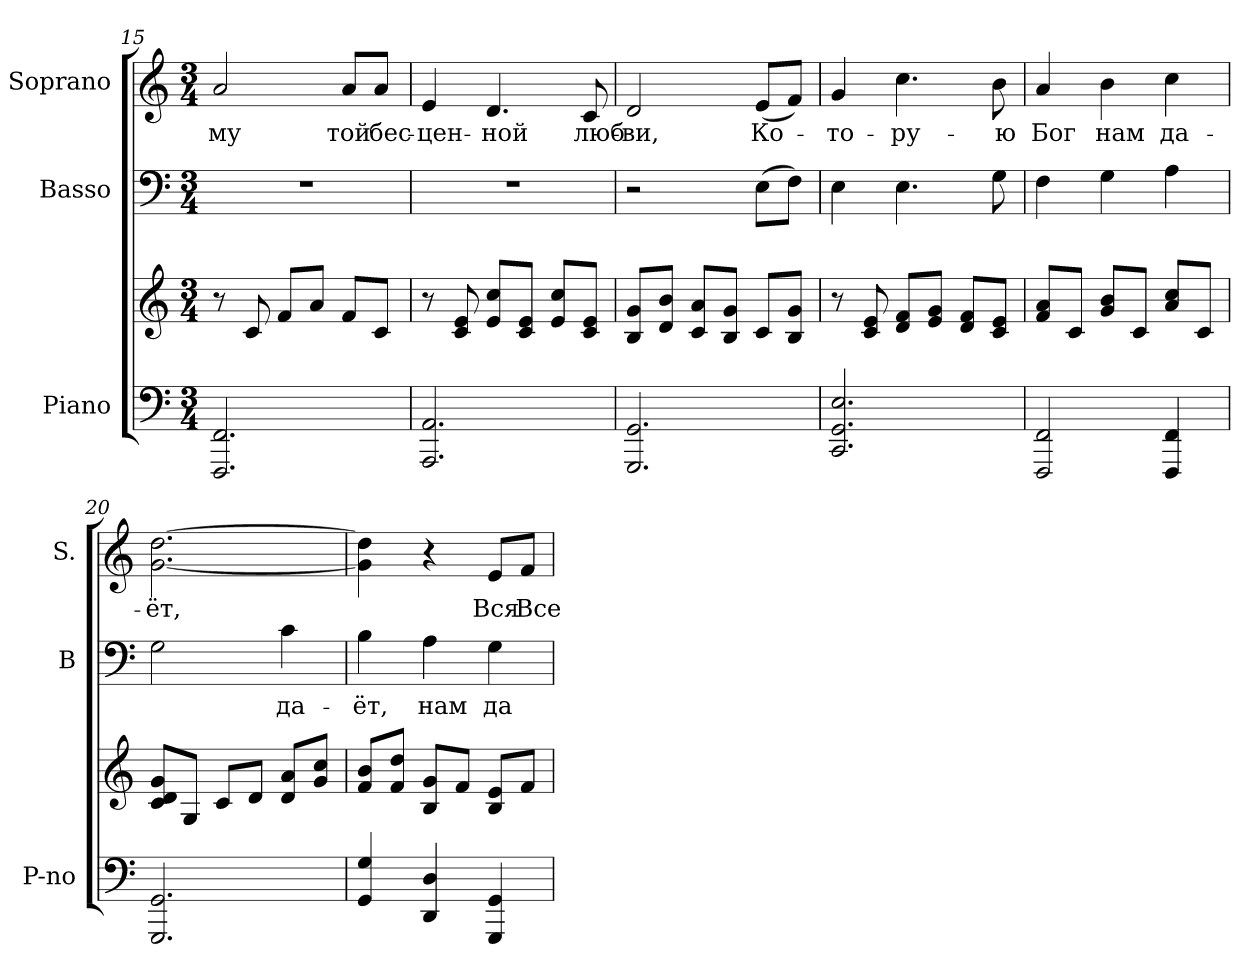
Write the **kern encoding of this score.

**kern	**kern	**kern	**text	**kern	**text
*part3	*part3	*part2	*part2	*part1	*part1
*staff4	*staff3	*staff2	*staff2	*staff1	*staff1
*I"Piano	*	*I"Basso	*	*I"Soprano	*
*I'P-no	*	*I'B	*	*I'S.	*
*clefF4	*clefG2	*clefF4	*	*clefG2	*
*k[]	*k[]	*k[]	*	*k[]	*
*C:	*C:	*C:	*	*C:	*
*M3/4	*M3/4	*M3/4	*	*M3/4	*
=15	=15	=15	=15	=15	=15
!	!	!LO:N:vis=1	!	!	!
!	!	!	!	!	!LO:LY:b:color=#000000
2.FFFi/ 2.FFi	8r	2.r	.	2ai/	-му
.	8ci/	.	.	.	.
.	8fi/L	.	.	.	.
.	8ai/J	.	.	.	.
!	!	!	!	!	!LO:LY:b:color=#000000
.	8fi/L	.	.	8ai/L	той
!	!	!	!	!	!LO:LY:b:color=#000000
.	8ci/J	.	.	8ai/J	бес-
=16	=16	=16	=16	=16	=16
!	!	!LO:N:vis=1	!	!	!
!	!	!	!	!	!LO:LY:b:color=#000000
2.AAAi/ 2.AAi	8r	2.r	.	4ei/	-цен-
.	8ci/ 8ei	.	.	.	.
!	!	!	!	!	!LO:LY:b:color=#000000
.	8ei/ 8cciL	.	.	4.di/	-ной
.	8ci/ 8eiJ	.	.	.	.
.	8ei/ 8cciL	.	.	.	.
!	!	!	!	!	!LO:LY:b:color=#000000
.	8ci/ 8eiJ	.	.	8ci/	люб-
!!LO:PB:g=z
=17	=17	=17	=17	=17	=17
!	!	!	!	!	!LO:LY:b:color=#000000
2.GGGi/ 2.GGi	8Bi/ 8giL	2r	.	2di/	-ви,
.	8di/ 8biJ	.	.	.	.
.	8ci/ 8aiL	.	.	.	.
.	8Bi/ 8giJ	.	.	.	.
!	!	!	!	!	!LO:LY:b:color=#000000
.	8ci/L	(8Ei\L	.	(8ei/L	Ко-
.	8Bi/ 8giJ	8Fi\J)	.	8fi/J)	.
=18	=18	=18	=18	=18	=18
!	!	!	!	!	!LO:LY:b:color=#000000
2.CCi/ 2.GGi 2.Ei	8r	4Ei\	.	4gi/	-то-
.	8ci/ 8ei	.	.	.	.
!	!	!	!	!	!LO:LY:b:color=#000000
.	8di/ 8fiL	4.Ei\	.	4.cci\	-ру-
.	8ei/ 8giJ	.	.	.	.
.	8di/ 8fiL	.	.	.	.
!	!	!	!	!	!LO:LY:b:color=#000000
.	8ci/ 8eiJ	8Gi\	.	8bi\	-ю
=19	=19	=19	=19	=19	=19
!	!	!	!	!	!LO:LY:b:color=#000000
2FFFi/ 2FFi	8fi/ 8aiL	4Fi\	.	4ai/	Бог
.	8ci/J	.	.	.	.
!	!	!	!	!	!LO:LY:b:color=#000000
.	8gi/ 8biL	4Gi\	.	4bi\	нам
.	8ci/J	.	.	.	.
!	!	!	!	!	!LO:LY:b:color=#000000
4FFFi/ 4FFi	8ai/ 8cciL	4Ai\	.	4cci\	да-
.	8ci/J	.	.	.	.
=20	=20	=20	=20	=20	=20
!	!	!	!	!	!LO:LY:b:color=#000000
2.GGGi/ 2.GGi	8ci/ 8di 8giL	2Gi\	.	[<2.gi\ [>2.ddi	-ёт,
.	8Gi/J	.	.	.	.
.	8ci/L	.	.	.	.
.	8di/J	.	.	.	.
!	!	!	!LO:LY:a:color=#000000	!	!
.	8di/ 8aiL	4ci\	да-	.	.
.	8gi/ 8cciJ	.	.	.	.
!!LO:LB:g=z
=21	=21	=21	=21	=21	=21
!	!	!	!LO:LY:b:color=#000000	!	!
4GGi/ 4Gi	8fi/ 8biL	4Bi\	-ёт,	4gi\] 4ddi]	.
.	8fi/ 8ddiJ	.	.	.	.
!	!	!	!LO:LY:b:color=#000000	!	!
4DDi/ 4Di	8Bi/ 8giL	4Ai\	нам	4r	.
.	8fi/J	.	.	.	.
!	!	!	!LO:LY:b:color=#000000	!	!
!	!	!	!	!	!LO:LY:b:color=#000000
4GGGi/ 4GGi	8Bi/ 8eiL	4Gi\	да-	8ei/L	Вся
!	!	!	!	!	!LO:LY:b:color=#000000
.	8fi/J	.	.	8fi/J	Все-
=	=	=	=	=	=
*-	*-	*-	*-	*-	*-
